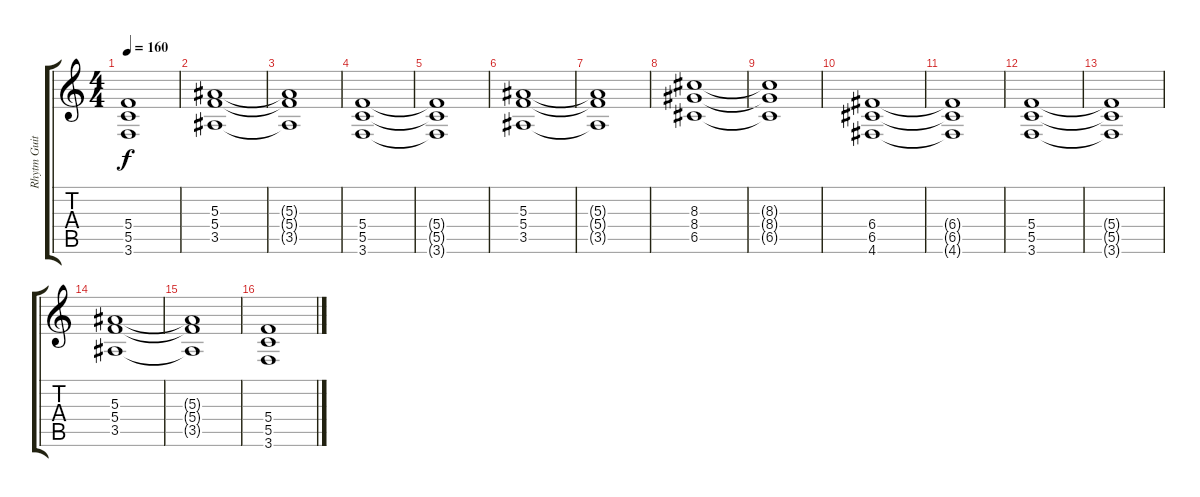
\track ("Rhytm Guitar" "Rhytm Guit") {instrument distortionguitar}
\staff {score tabs}
\tuning (D4 A3 F3 C3 G2 D2) {hide}
\ts (4 4)
\tempo 160
\clef g2
\ks c
(5.4{t} 5.5{t} 3.6{t}).1{dy f} |
(5.3 5.4 3.5).1 |
(5.3{t} 5.4{t} 3.5{t}).1 |
(5.4 5.5 3.6).1 |
(5.4{t} 5.5{t} 3.6{t}).1 |
(5.3 5.4 3.5).1 |
(5.3{t} 5.4{t} 3.5{t}).1 |
(8.3 8.4 6.5).1 |
(8.3{t} 8.4{t} 6.5{t}).1 |
(6.4 6.5 4.6).1 |
(6.4{t} 6.5{t} 4.6{t}).1 |
(5.4 5.5 3.6).1 |
(5.4{t} 5.5{t} 3.6{t}).1 |
(5.3 5.4 3.5).1 |
(5.3{t} 5.4{t} 3.5{t}).1 |
(5.4 5.5 3.6).1
